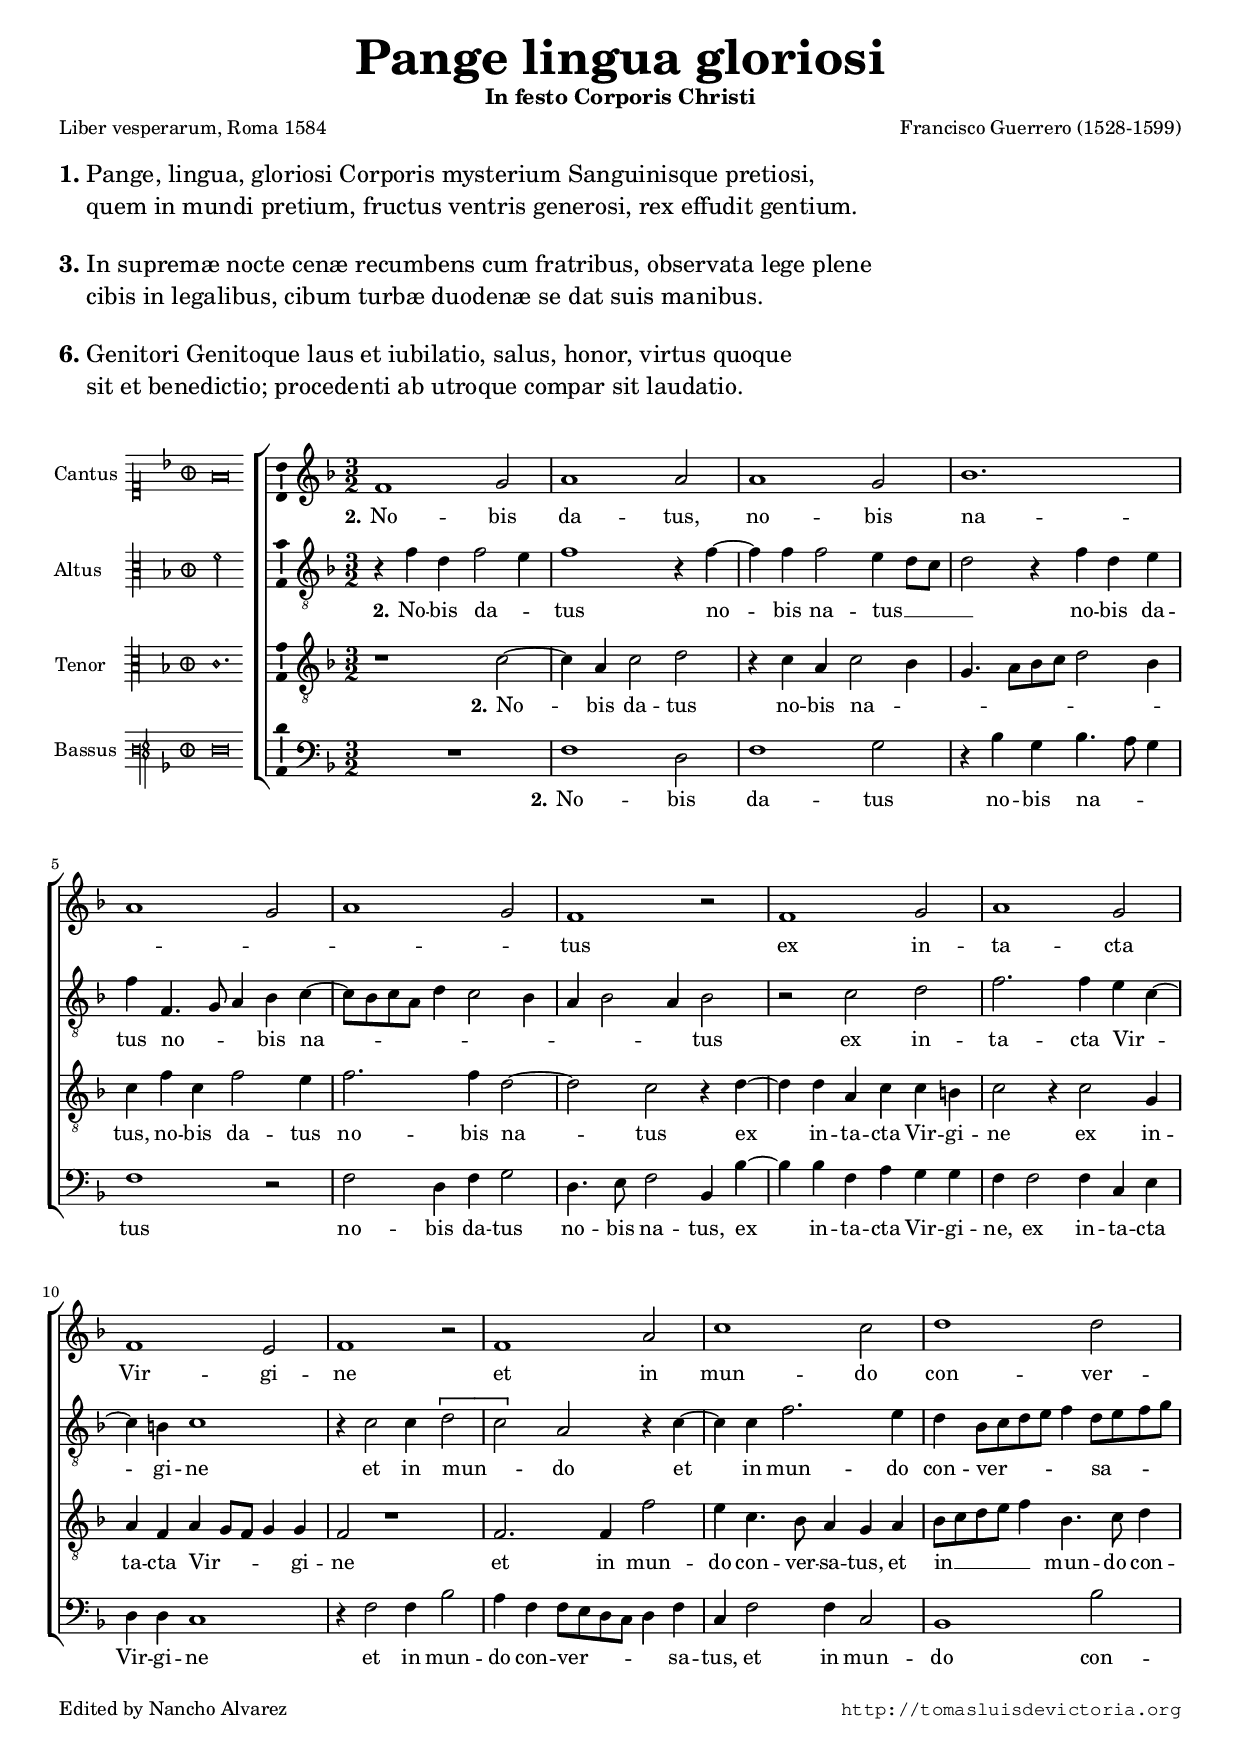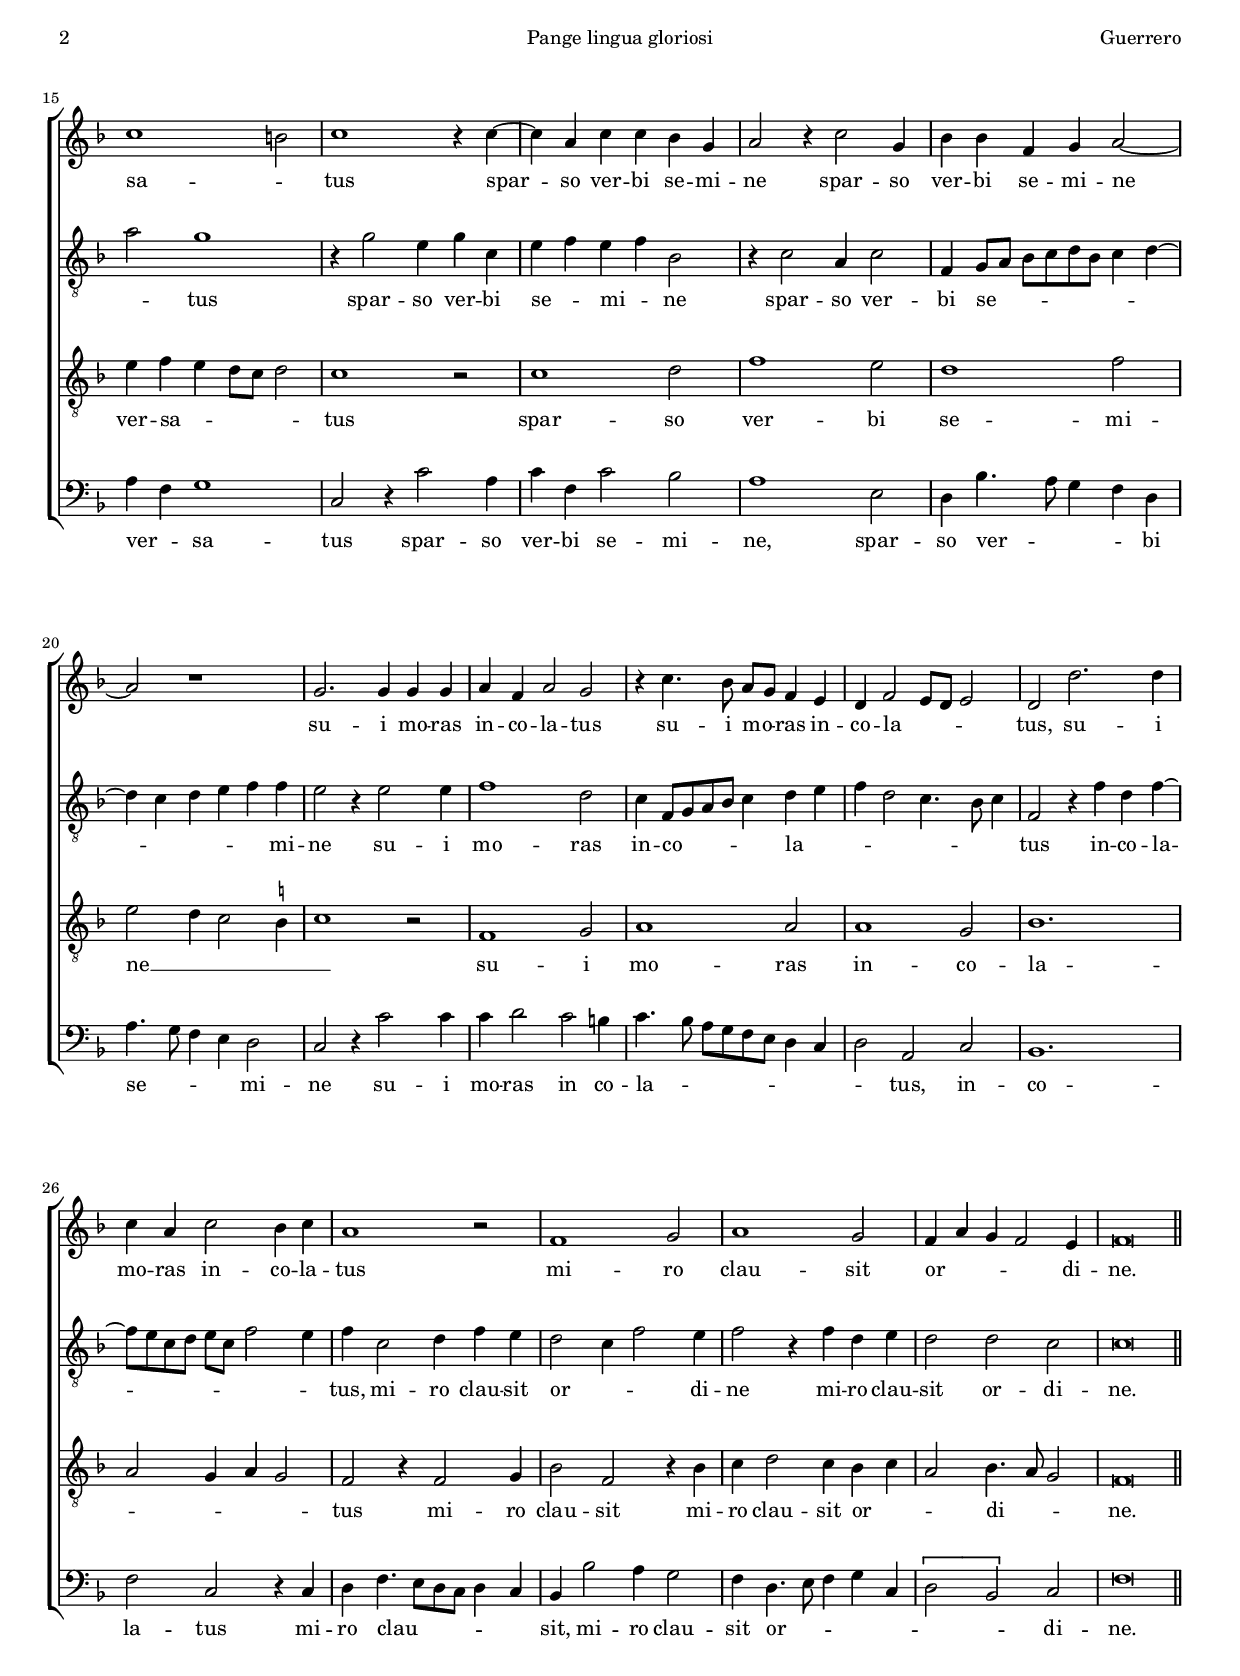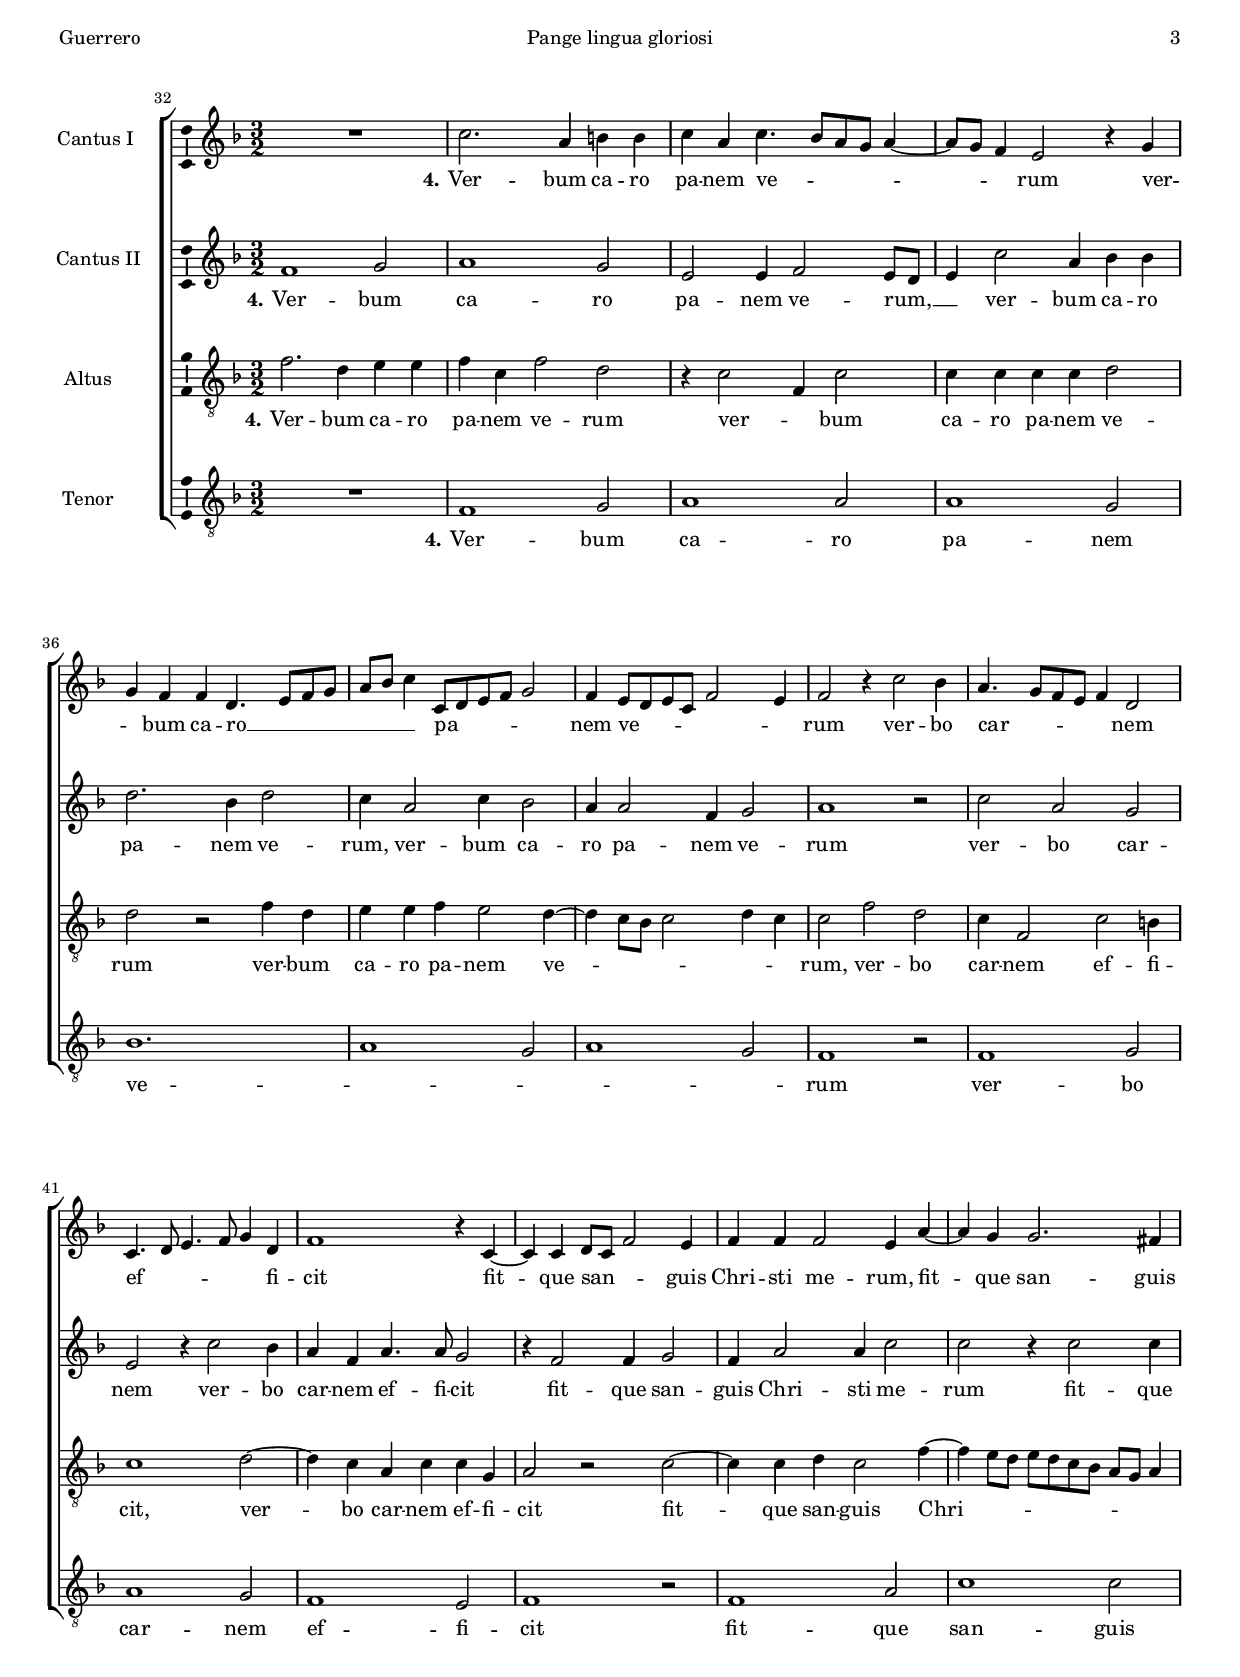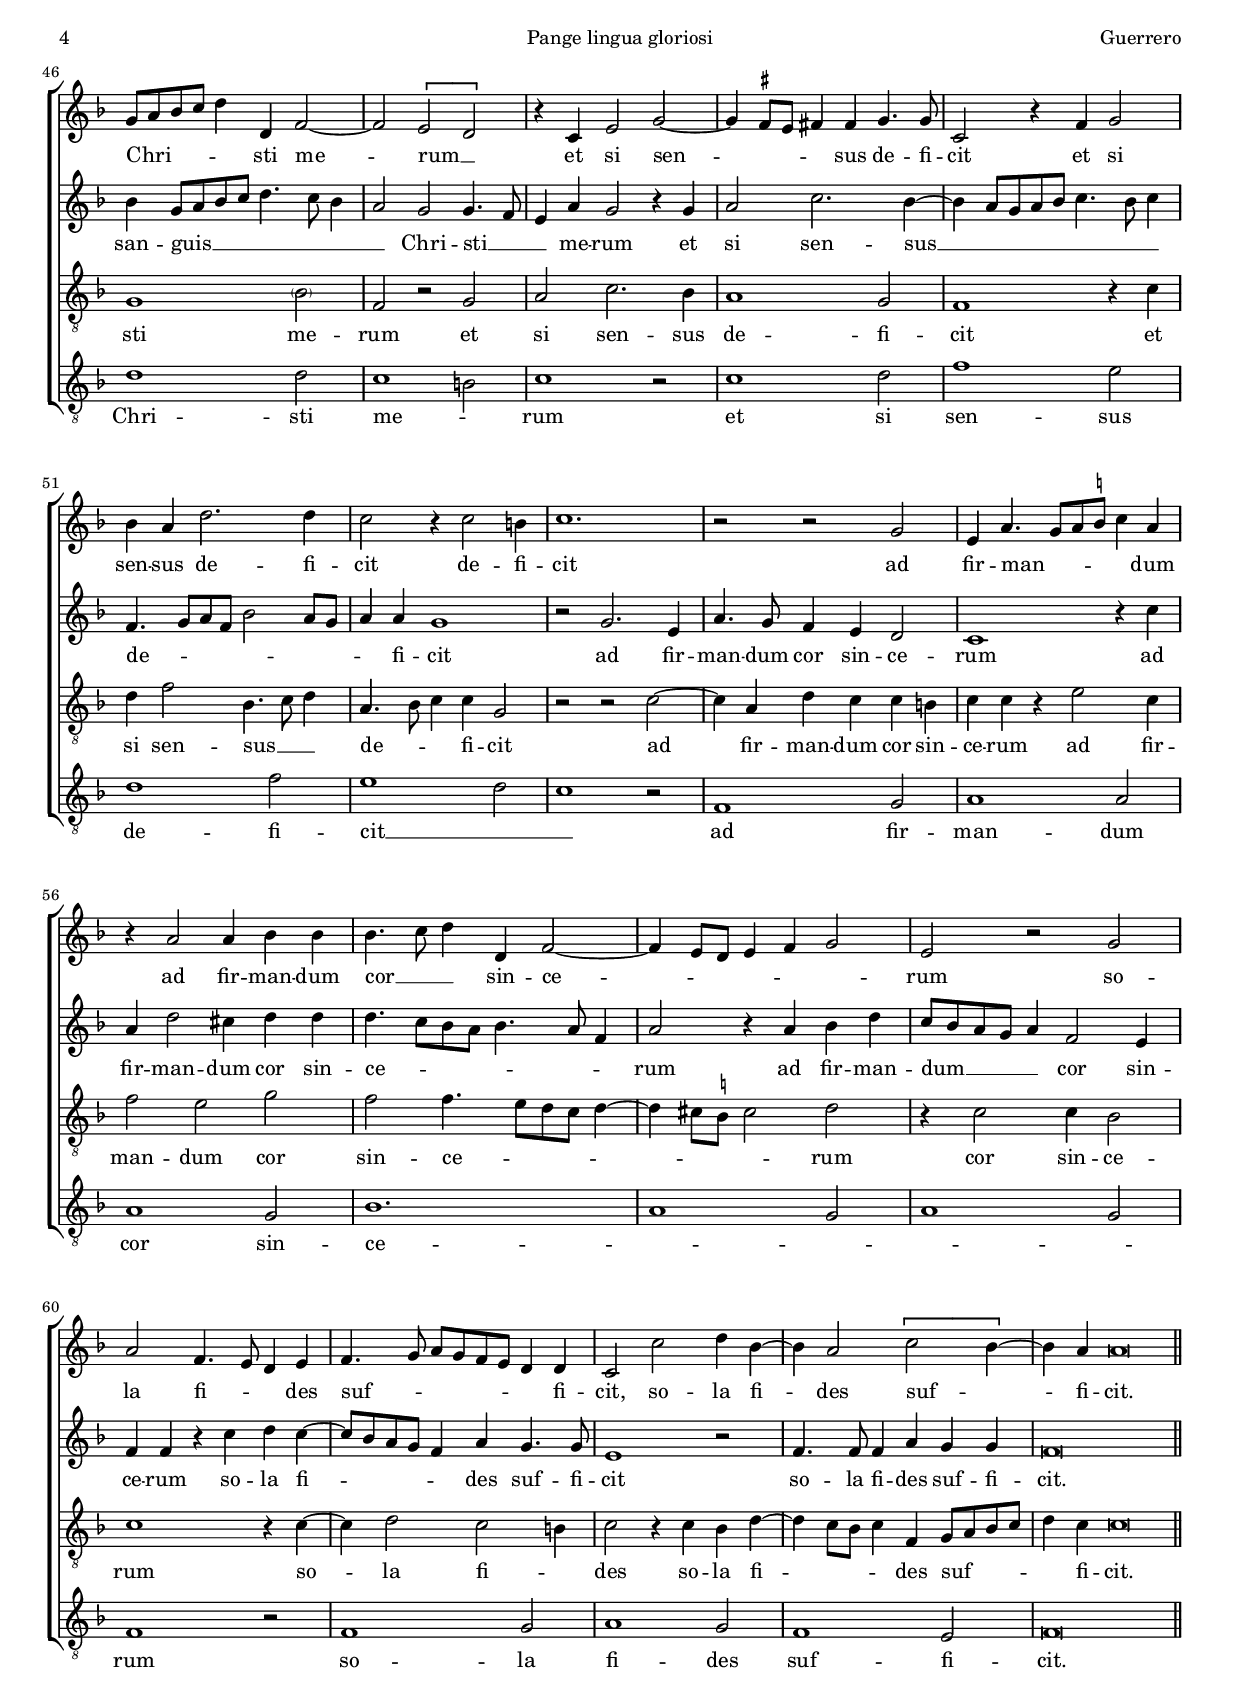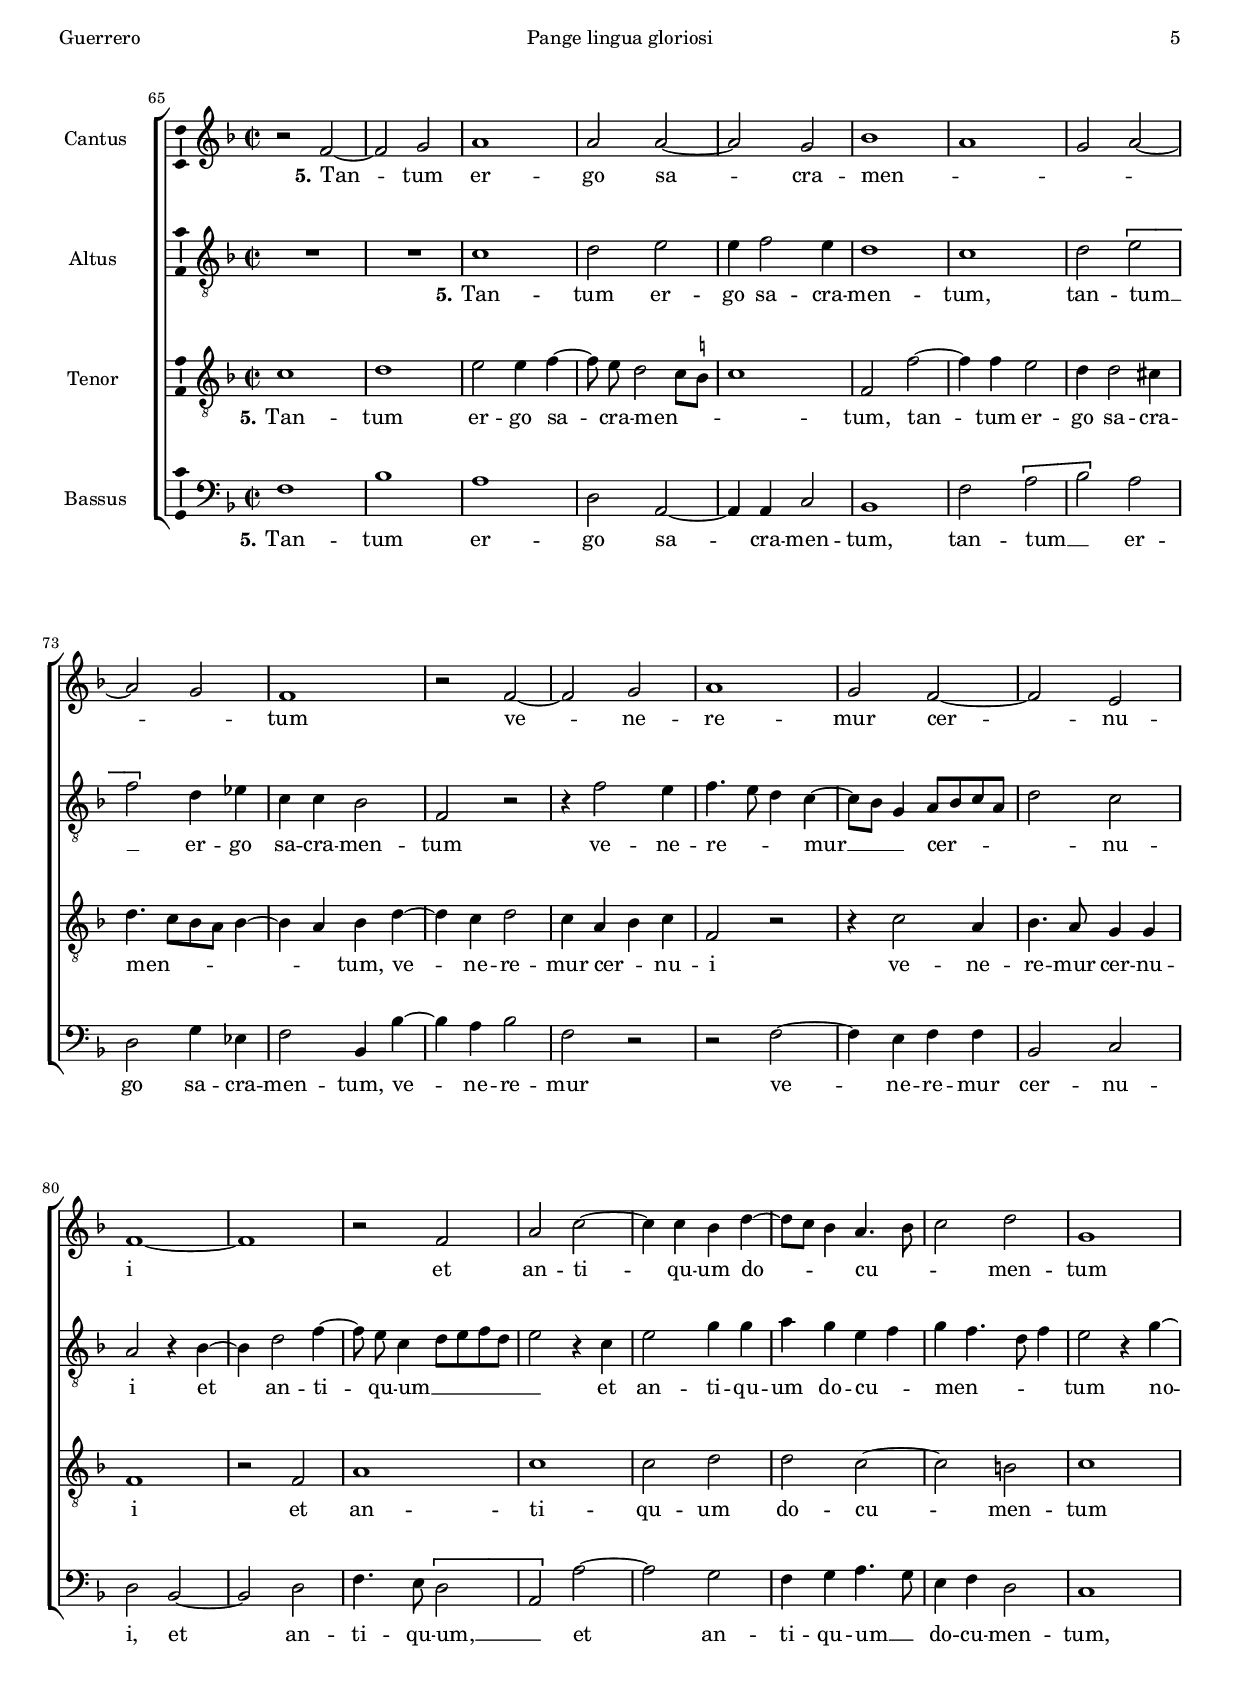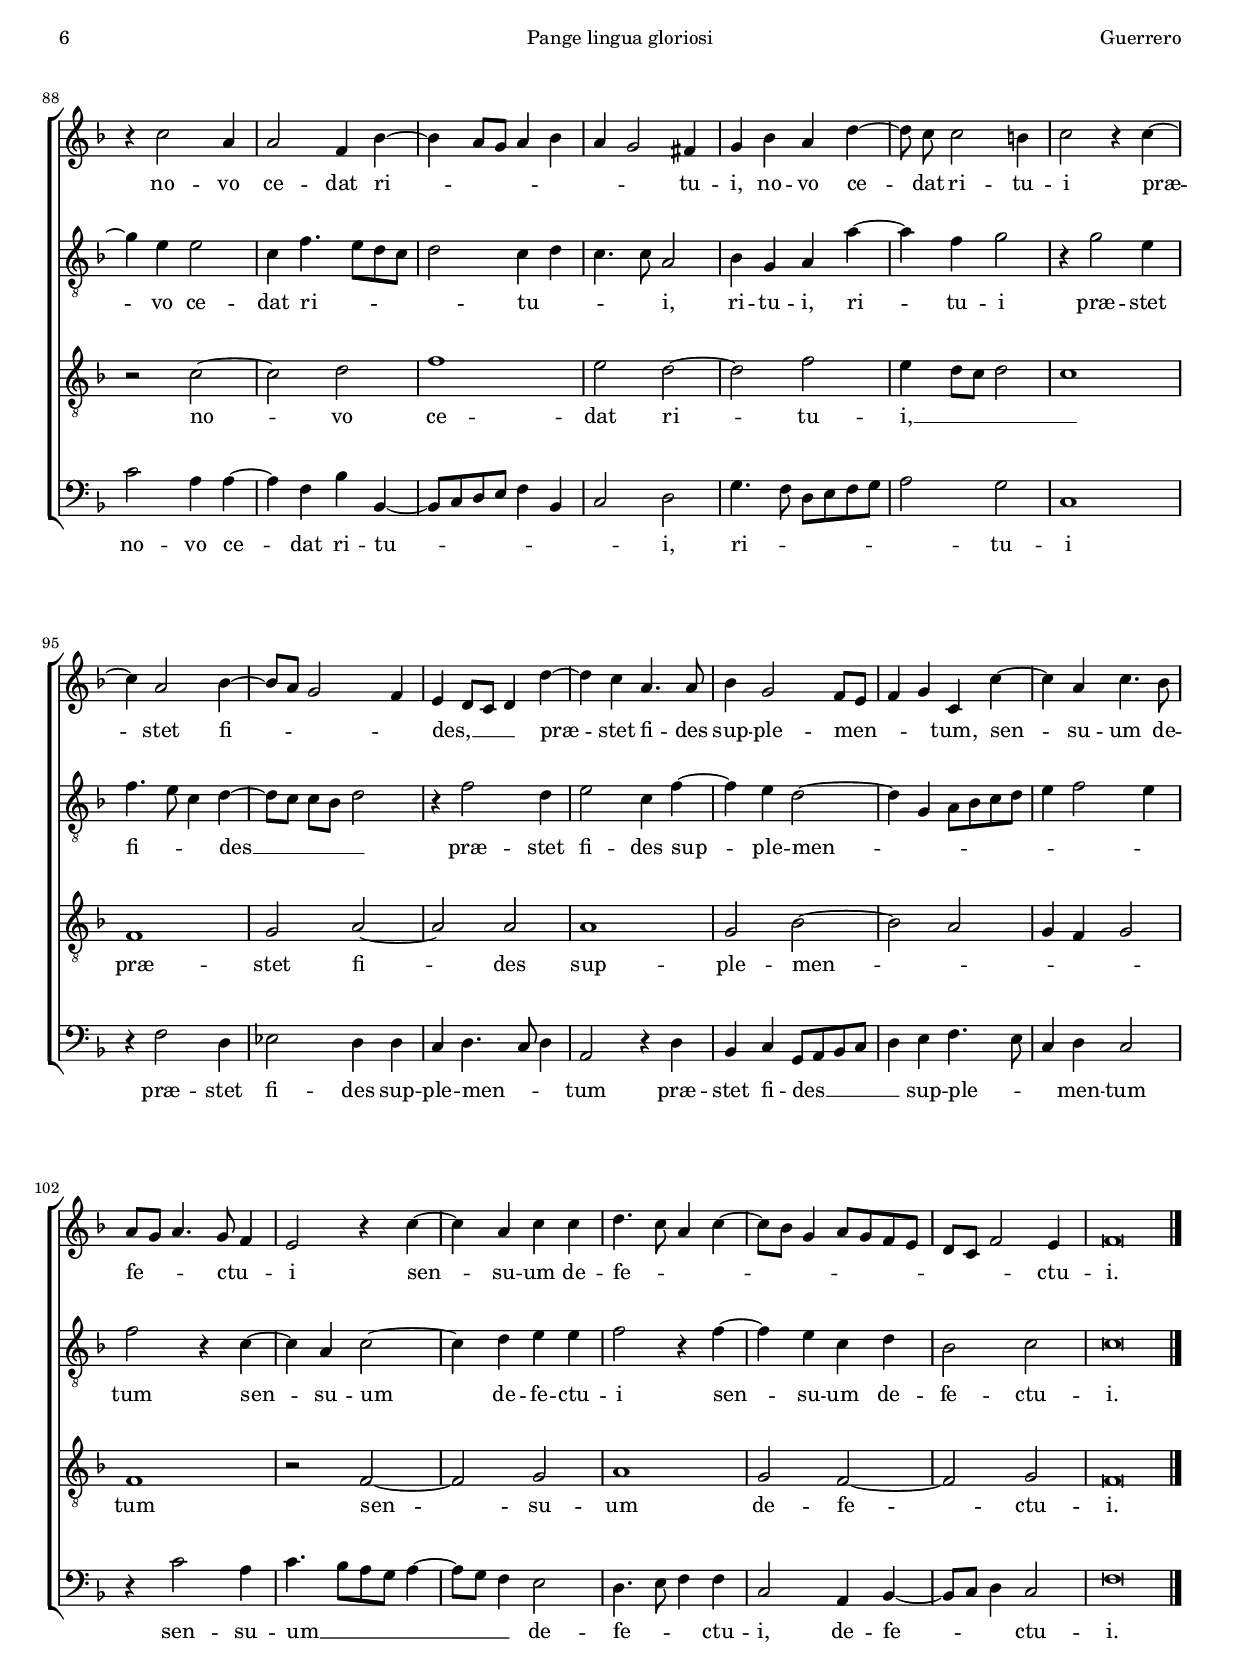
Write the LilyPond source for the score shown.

\version "2.22.0"

#(set-default-paper-size "a4")
#(set-global-staff-size 16.7)
#(ly:set-option 'point-and-click #f)
%mobile -s15.0 -i3.0

italicas=\override LyricText.font-shape = #'italic
rectas=\override LyricText.font-shape = #'upright
ss=\once \set suggestAccidentals = ##t
incipitwidth = 20
mt=#(define-music-function (offset) (number?) ; move lyric text
      #{ \once \override LyricText.X-offset = -$offset #})

htitle="Pange lingua gloriosi"
hcomposer="Guerrero"

\header {
	title=\markup{\fontsize #4 "Pange lingua gloriosi"}
	subtitle="In festo Corporis Christi"
	%subsubtitle=\markup{\null \vspace #1 }
	composer="Francisco Guerrero (1528-1599)"
        pdfauthor=\composer
	poet=\markup{"Liber vesperarum, Roma 1584"}
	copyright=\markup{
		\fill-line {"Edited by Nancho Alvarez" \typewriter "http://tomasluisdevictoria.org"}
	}
%	tagline=""
}
%tablet \markup{\null \vspace #5 }
\markup{"  "}
\markup{"  "}
\markup{"  "}
\markup{\larger \larger
\column{
\line{\bold "1." "Pange, lingua, gloriosi Corporis mysterium Sanguinisque pretiosi,"}
\line {"    quem in mundi pretium, fructus ventris generosi, rex effudit gentium."}
}} 
\markup{\null \vspace #1 }
\markup{\larger \larger
\column{
\line{\bold "3." "In supremæ nocte cenæ recumbens cum fratribus, observata lege plene"}
\line{"    cibis in legalibus, cibum turbæ duodenæ se dat suis manibus."}
}}
\markup{\null \vspace #1 }
\markup{\larger \larger
\column{
\line{\bold "6." "Genitori Genitoque laus et iubilatio, salus, honor, virtus quoque"}
\line{"    sit et benedictio; procedenti ab utroque compar sit laudatio."}
}}
\markup{\null \vspace #1 }

%tablet \pageBreak

global={\key f \major \time 3/2  \skip 1*3/2*31 \bar "||"
}

cantus={
	f'1 g'2 |
	a'1 a'2 |
	a'1 g'2 |
	bes'1. |
%5
	a'1 g'2 |
	a'1 g'2 |
	f'1 r2 |
	f'1 g'2 |
	a'1 g'2 |
%10
	f'1 e'2 |
	f'1 r2 |
	f'1 a'2 |
	c''1 c''2 |
	d''1 d''2 |
%15
	c''1 b'2 |
	c''1 r4 c'' ~ |
	c'' a' c'' c'' bes' g' |
	a'2 r4 c''2 g'4 |
	bes' bes' f' g' a'2 ~ |
%20
	a' r1 |
	g'2. g'4 g' g' |
	a' f' a'2 g' |
	r4 c''4. bes'8  a'[ g'] f'4 e' |
	d' f'2 e'8 d' e'2 |
%25
	d' d''2. d''4 |
	c'' a' c''2 bes'4 c'' |
	a'1 r2 |
	f'1 g'2 |
	a'1 g'2 |
%30
	f'4 a' g' f'2 e'4 |
	f'\breve*3/4 |
	
}

	

altus={
	r4 f' d' f'2 e'4 |
	f'1 r4 f' ~ |
	f' f' f'2 e'4 d'8 c' |
	d'2 r4 f' d' e' |
%5
	f' f4. g8 a4 bes c' ~ |
	c'8 bes c' a d'4 c'2 bes4 |
	a bes2 a4 bes2 |
	r c' d' |
	f'2. f'4 e' c' ~ |
%10
	c' b c'1 |
	r4 c'2 c'4 \[d'2 |
	c'\] a r4 c' ~ |
	c' c' f'2. e'4 |
	d'  bes8[ c' d' e'] f'4  d'8[ e' f' g'] |
%15
	a'2 g'1 |
	r4 g'2 e'4 g' c' |
	e' f' e' f' bes2 |
	r4 c'2 a4 c'2 |
	f4 g8 a bes c' d' bes c'4 d' ~ |
%20
	d' c' d' e' f' f' |
	e'2 r4 e'2 e'4 |
	f'1 d'2 |
	c'4  f8[ g a bes] c'4 d' e' |
	f' d'2 c'4. bes8 c'4 |
%25
	f2 r4 f' d' f' ~ |
	f'8 e' c' d' e' c' f'2 e'4 |
	f' c'2 d'4 f' e' |
	d'2 c'4 f'2 e'4 |
	f'2 r4 f' d' e' |
%30
	d'2 d' c' |
	c'\breve*3/4 |
	
}

tenor={
	r1 c'2 ~ |
	c'4 a c'2 d' |
	r4 c' a c'2 bes4 |
	g4.  a8[ bes c'] d'2 bes4 |
%5
	c' f' c' f'2 e'4 |
	f'2. f'4 d'2 ~ |
	d' c' r4 d' ~ |
	d' d' a c' c' b |
	c'2 r4 c'2 g4 |
%10
	a f a g8 f g4 g |
	f2 r1 |
	f2. f4 f'2 |
	e'4 c'4. bes8 a4 g a |
	bes8 c' d' e' f'4 bes4. c'8 d'4 |
%15
	e' f' e' d'8 c' d'2 |
	c'1 r2 |
	c'1 d'2 |
	f'1 e'2 |
	d'1 f'2 |
%20
	e' d'4 c'2 \ss b4 |
	c'1 r2 |
	f1 g2 |
	a1 a2 |
	a1 g2 |
%25
	bes1. |
	a2 g4 a g2 |
	f r4 f2 g4 |
	bes2 f r4 bes |
	c' d'2 c'4 bes c' |
%30
	a2 bes4. a8 g2 |
	f\breve*3/4 |
	
}

bassus={
	R1*3/2 |
	f1 d2 |
	f1 g2 |
	r4 bes g bes4. a8 g4 |
%5
	f1 r2 |
	f d4 f g2 |
	d4. e8 f2 bes,4 bes ~ |
	bes bes f a g g |
	f f2 f4 c e |
%10
	d d c1 |
	r4 f2 f4 bes2 |
	a4 f f8 e d c d4 f |
	c f2 f4 c2 |
	bes,1 bes2 |
%15
	a4 f g1 |
	c2 r4 c'2 a4 |
	c' f c'2 bes |
	a1 e2 |
	d4 bes4. a8 g4 f d |
%20
	a4. g8 f4 e d2 |
	c r4 c'2 c'4 |
	c' d'2 c' b4 |
	c'4. bes8 a g f e d4 c |
	d2 a, c |
%25
	bes,1. |
	f2 c r4 c |
	d f4. e8 d c d4 c |
	bes, bes2 a4 g2 |
	f4 d4. e8 f4 g c |
%30
	\[d2 bes,\] c |
	f\breve*3/4 |
}

textocantus=\lyricmode{
\set stanza = "2."
No -- bis da -- tus, no -- bis na -- _ _ _ _ tus
ex in -- ta -- cta Vir -- gi -- ne
et in mun -- do con -- ver -- sa -- _ tus
spar -- _ so ver -- bi se -- mi -- ne
spar -- so ver -- bi se -- mi -- ne _
su -- i mo -- ras in -- co -- la -- tus
su -- i mo -- _ ras in -- co -- la -- _ _ _ tus,
su -- i mo -- ras in -- co -- la -- tus
mi -- ro clau -- sit or -- _ _ _ di -- ne.
}

textoaltus=\lyricmode{
\set stanza = "2."
No -- bis da -- _ tus
no -- _ bis na -- tus __ _ _ _ 
no -- bis da -- tus no -- _ _ bis na -- _ _ _ _ _ _ _ _ _ _ tus
ex in -- ta -- cta Vir -- _ _ gi -- ne
et in mun -- _ do
et _ in mun -- do con -- ver -- _ _ _ _ sa -- _ _ _ _ tus
spar -- so ver -- bi se -- _ mi -- _ ne
spar -- so ver -- bi se -- _ _ _ _ _ _ _ _ _ _ _ _ mi -- ne
su -- i mo -- ras in -- co -- _ _ _ _ la -- _ _ _ _ _ _ tus
in -- co -- la -- _ _ _ _ _ _ _ _ tus,
mi -- ro clau -- sit or -- _ _ di -- ne
mi -- ro clau -- sit or -- di -- ne.
}

textotenor=\lyricmode{
\set stanza = "2."
No -- _ bis da -- tus
no -- bis na -- _ _ _ _ _ _ _ tus,
no -- bis da -- tus
no -- bis na -- _ tus
ex _ in -- ta -- cta Vir -- gi -- ne
ex in -- ta -- cta Vir -- _ _ _ gi -- ne
et in mun -- do con -- ver -- sa -- tus,
et in __ _ _ _ _ mun -- \mt #1 do
\mt #1 con -- ver -- sa -- _ _ _ _ tus
spar -- so ver -- bi se -- mi -- ne __ _ _ _ _ 
su -- i mo -- ras in -- co -- la -- _ _ _ _ tus
mi -- ro clau -- sit
mi -- ro clau -- sit or -- _ _ di -- _ _ ne.
}

textobassus=\lyricmode{
\set stanza = "2."
No -- bis da -- tus no -- bis na -- _ _ tus
no -- bis da -- tus
no -- bis na -- tus, 
ex _ in -- ta -- cta Vir -- gi -- ne,
ex in -- ta -- cta Vir -- gi -- ne
et in mun -- do con -- ver -- _ _ _ _ sa -- tus,
et in mun -- do con -- ver -- _ sa -- tus
spar -- so ver -- bi se -- mi -- ne,
spar -- so ver -- _ _ _ bi se -- _ _ _ mi -- ne
su -- i mo -- ras in co -- la -- _ _ _ _ _ _ _ _ tus,
in -- co -- la -- tus
mi -- ro clau -- _ _ _ _ _ sit,
mi -- ro clau -- sit or -- _ _ _ _ _ _ di -- ne.
}

incipitcantus=\markup{
	\score{
		{ 
		\set Staff.instrumentName="Cantus "
		\override NoteHead.style = #'neomensural
		\override Rest.style = #'neomensural
		\override Staff.TimeSignature.style = #'neomensural
		\cadenzaOn 
		\clef "petrucci-c1"
		\key f \major
		\time 3/4
		f'\breve
		} 
	\layout {
		\context {\Voice
			\remove Ligature_bracket_engraver
			\consists Mensural_ligature_engraver
		}
		line-width=\incipitwidth
		indent = 0
	}
	}
}

incipitaltus=\markup{
	\score{
		{ 
		\set Staff.instrumentName="Altus    "
		\override NoteHead.style = #'neomensural
		\override Rest.style = #'neomensural
		\override Staff.TimeSignature.style = #'neomensural
		\cadenzaOn 
		\clef "petrucci-c3"
		\key f \major
		\time 3/4
		f'2
		} 
	\layout {
		\context {\Voice
			\remove Ligature_bracket_engraver
			\consists Mensural_ligature_engraver
		}
		line-width=\incipitwidth
		indent = 0
	}
	}
}

incipittenor=\markup{
	\score{
		{ 
		\set Staff.instrumentName="Tenor   "
		\override NoteHead.style = #'neomensural 
		\override Rest.style = #'neomensural
		\override Staff.TimeSignature.style = #'neomensural
		\cadenzaOn 
		\clef "petrucci-c3" 
		\key f \major
		\time 3/4
		c'1.
		} 
	\layout {
		\context {\Voice
			\remove Ligature_bracket_engraver
			\consists Mensural_ligature_engraver
		}
		line-width=\incipitwidth
		indent=0
	}
	}
}

incipitbassus=\markup{
	\score{
		{ 
		\set Staff.instrumentName="Bassus "
		\override NoteHead.style = #'neomensural 
		\override Rest.style = #'neomensural
		\override Staff.TimeSignature.style = #'neomensural
		\cadenzaOn 
		\clef "petrucci-f3"
		\key f \major
		\time 3/4
		f\breve
		} 
	\layout {
		\context {\Voice
			\remove Ligature_bracket_engraver
			\consists Mensural_ligature_engraver
		}
		line-width=\incipitwidth
		indent=0
	}
	}
}



\score {\transpose c' c'{
\new ChoirStaff<<

	\new Staff <<\global
	\new Voice="v1" {
		\set Staff.instrumentName=\incipitcantus
		\clef "treble"
		\cantus }
	\new Lyrics \lyricsto "v1" {\textocantus }
	>>

	\new Staff <<\global
	\new Voice="v2" {
		\set Staff.instrumentName=\incipitaltus
		\clef "G_8"
		\altus }
	\new Lyrics \lyricsto "v2" {\textoaltus }
	>>
	
	\new Staff <<\global
	\new Voice="v3" {
		\set Staff.instrumentName=\incipittenor
		\clef "G_8"
		\tenor }
	\new Lyrics \lyricsto "v3" {\textotenor }
	>>

	\new Staff <<\global
	\new Voice="v4" {
		\set Staff.instrumentName=\incipitbassus
		\clef "bass"
		\bassus }
	\new Lyrics \lyricsto "v4" {\textobassus }
	>>
	
>>

	}%transpose

\layout{ 
	\context {\Lyrics 
		\override VerticalAxisGroup.staff-staff-spacing =
			#'((basic-distance . 11) (minimum-distance . 0) (padding . 1))
		%\override LyricText.font-size = #1.2
		\override LyricHyphen.minimum-distance = #0.33
	}
	\context {\Score 
		\override BarNumber.padding = #2 
	}
	\context {\Voice 
		melismaBusyProperties = #'() 
	}
	%\context { \Staff \RemoveEmptyStaves }
	\context {\Staff 
		\override VerticalAxisGroup.staff-staff-spacing =
			#'((basic-distance . 11) (minimum-distance . 0) (padding . 1))
		\consists Ambitus_engraver 
		\override LigatureBracket.padding = #1
	}
}

%\midi {}

}

\pageBreak

%%%%%%%%%%%%%%%%%%%%%%%%%%%%%%%%%%%%%%%%%%%%%%%%%%%%%%%%%%%%%%%%%%%%%%%
global={\key f \major \time 3/2 \skip 1*3/2*33 \bar "||"
}


cantus={
	\set Score.currentBarNumber = #32 \bar ""
	R1*3/2
	c''2. a'4 b' b' |
	c'' a' c''4.  bes'8[ a' g'] a'4 ~ |
%35
	a'8 g' f'4 e'2 r4 g' |
	g' f' f' d'4. e'8 f' g' |
	a' bes' c''4 c'8 d' e' f' g'2 |
	f'4  e'8[ d' e' c'] f'2 e'4 |
	f'2 r4 c''2 bes'4 |
%40
	a'4.  g'8[ f' e'] f'4 d'2 |
	c'4. d'8 e'4. f'8 g'4 d' |
	f'1 r4 c' ~ |
	c' c' d'8 c' f'2 e'4 |
	f' f' f'2 e'4 a' ~ |
%45
	a' g' g'2. fis'4 |
	g'8 a' bes' c'' d''4 d' f'2 ~ |
	f' \[e' d'\] |
	r4 c' e'2 g' ~ |
	g'4 \ss fis'8 e' fis'!4 fis' g'4. g'8 |
%50
	c'2 r4 f' g'2 |
	bes'4 a' d''2. d''4 |
	c''2 r4 c''2 b'4 |
	c''1. |
	r2 r g' |
%55
	e'4 a'4.  g'8[ a' \ss b'] c''4 a' |
	r a'2 a'4 bes' bes' |
	bes'4. c''8 d''4 d' f'2 ~ |
	f'4 e'8 d' e'4 f' g'2 |
	e' r g' |
%60
	a' f'4. e'8 d'4 e' |
	f'4. g'8 a' g' f' e' d'4 d' |
	c'2 c'' d''4 bes' ~ |
	bes' a'2 \[c'' bes'4 ~ \] |
	bes' a' a'\breve*1/2 |
}

cantusdos={
	f'1 g'2 |
	a'1 g'2 |
	e' e'4 f'2 e'8 d' |
%35
	e'4 c''2 a'4 bes' bes' |
	d''2. bes'4 d''2 |
	c''4 a'2 c''4 bes'2 |
	a'4 a'2 f'4 g'2 |
	a'1 r2 |
%40
	c'' a' g' |
	e' r4 c''2 bes'4 |
	a' f' a'4. a'8 g'2 |
	r4 f'2 f'4 g'2 |
	f'4 a'2 a'4 c''2 |
%45
	c'' r4 c''2 c''4 |
	bes'  g'8[ a' bes' c''] d''4. c''8 bes'4 |
	a'2 g' g'4. f'8 |
	e'4 a' g'2 r4 g' |
	a'2 c''2. bes'4 ~ |
%50
	bes'  a'8[ g' a' bes'] c''4. bes'8 c''4 |
	f'4.  g'8[ a' f'] bes'2 a'8 g' |
	a'4 a' g'1 |
	r2 g'2. e'4 |
	a'4. g'8 f'4 e' d'2 |
%55
	c'1 r4 c'' |
	a' d''2 cis''4 d'' d'' |
	d''4.  c''8[ bes' a'] bes'4. a'8 f'4 |
	a'2 r4 a' bes' d'' |
	c''8 bes' a' g' a'4 f'2 e'4 |
%60
	f' f' r c'' d'' c'' ~ |
	c''8 bes' a' g' f'4 a' g'4. g'8 |
	e'1 r2 |
	f'4. f'8 f'4 a' g' g' |
	f'\breve*3/4 |
}

altus={
	f'2. d'4 e' e' |
	f' c' f'2 d' |
	r4 c'2 f4 c'2 |
%35
	c'4 c' c' c' d'2 |
	d' r f'4 d' |
	e' e' f' e'2 d'4 ~ |
	d' c'8 bes c'2 d'4 c' |
	c'2 f' d' |
%40
	c'4 f2 c' b4 |
	c'1 d'2 ~ |
	d'4 c' a c' c' g |
	a2 r c' ~ |
	c'4 c' d' c'2 f'4 ~ |
%45
	f' e'8 d' e' d' c' bes a g a4 |
	g1 \parenthesize bes2 | %! en el volumen XII aparece g2. bes2.
	f r g |
	a c'2. bes4 |
	a1 g2 |
%50
	f1 r4 c' |
	d' f'2 bes4. c'8 d'4 |
	a4. bes8 c'4 c' g2 |
	r r c' ~ |
	c'4 a d' c' c' b |
%55
	c' c' r e'2 c'4 |
	f'2 e' g' |
	f' f'4.  e'8[ d' c'] d'4 ~ |
	d' cis'8 \ss b cis'2 d' |
	r4 c'2 c'4 bes2 |
%60
	c'1 r4 c' ~ |
	c' d'2 c' b4 |
	c'2 r4 c' bes d' ~ |
	d' c'8 bes c'4 f g8 a bes c' |
	d'4 c' c'\breve*1/2 |
}

tenor={
	R1*3/2 |
	f1 g2 |
	a1 a2 |
%35
	a1 g2 |
	bes1. |
	a1 g2 |
	a1 g2 |
	f1 r2 |
%40
	f1 g2 |
	a1 g2 |
	f1 e2 |
	f1 r2 |
	f1 a2 |
%45
	c'1 c'2 |
	d'1 d'2 |
	c'1 b2 |
	c'1 r2 |
	c'1 d'2 |
%50
	f'1 e'2 |
	d'1 f'2 |
	e'1 d'2 |
	c'1 r2 |
	f1 g2 |
%55
	a1 a2 |
	a1 g2 |
	bes1. |
	a1 g2 |
	a1 g2 |
%60
	f1 r2 |
	f1 g2 |
	a1 g2 |
	f1 e2 |
	f\breve*3/4 |
}

textocantus=\lyricmode{
\set stanza = "4."
Ver -- bum ca -- ro pa -- nem ve -- _ _ _ _ _ _ _ rum
ver -- _ bum ca -- ro __ _ _ _ _ _ _ pa -- _ _ _ _ nem ve -- _ _ _ _ _ rum
ver -- bo car -- _ _ _ _ nem ef -- _ _ _ _ fi -- cit
fit -- _ que san -- _ _ guis Chri -- sti me -- rum,
fit -- _ que san -- guis Chri -- _ _ _ _ sti me -- _ rum __ _
et si sen -- _ _ _ _ sus de -- fi -- cit
et si sen -- sus de -- fi -- cit
de -- fi -- cit
ad fir -- man -- _ _ _ _ dum
ad fir -- man -- dum cor __ _ _ sin -- ce -- _ _ _ _ _ _ rum
so -- la fi -- _ _ des suf -- _ _ _ _ _ _ fi -- cit,
so -- la fi -- _ des suf -- _ _ fi -- cit.
}

textocantusdos=\lyricmode{
\set stanza = "4."
Ver -- bum ca -- ro pa -- nem ve -- rum, __ _ _ 
ver -- bum ca -- ro pa -- nem ve -- rum, 
ver -- bum ca -- ro pa -- nem ve -- rum
ver -- bo car -- nem ver -- bo car -- nem ef -- fi -- cit
fit -- que san -- guis Chri -- sti me -- rum
fit -- que san -- guis __ _ _ _ _ _ _ _ Chri -- sti __ _ _ me -- rum
et si sen -- sus __ _ _ _ _ _ _ _ _ de -- _ _ _ _ _ _ _ fi -- cit
ad fir -- man -- dum cor sin -- ce -- rum
ad fir -- man -- dum cor sin -- ce -- _ _ _ _ _ _ rum
ad fir -- man -- dum __ _ _ _ _ cor sin -- ce -- rum
so -- la fi -- _ _ _ _ _ des suf -- fi -- cit
so -- la fi -- des suf -- fi -- cit.
}

textoaltus=\lyricmode{
\set stanza = "4."
Ver -- bum ca -- ro pa -- nem ve -- rum
ver -- _ bum ca -- ro pa -- nem ve -- rum
ver -- bum ca -- ro pa -- nem ve -- _ _ _ _ _ _ rum,
ver -- bo car -- nem ef -- fi -- cit,
ver -- _ bo car -- nem ef -- fi -- cit
fit -- _ que san -- guis Chri -- _ _ _ _ _ _ _ _ _ _ sti
me -- rum
et si sen -- sus de -- fi -- cit
et si sen -- sus __ _ _ de -- _ _ fi -- cit
ad _ fir -- man -- dum cor sin -- ce -- rum
ad fir -- man -- dum cor sin -- ce -- _ _ _ _ _ _ _ _ rum
cor sin -- ce -- rum
so -- _ la fi -- _ des
so -- la fi -- _ _ _ _ des suf -- _ _ _ _ fi -- cit.
}

textotenor=\lyricmode{
\set stanza = "4."
Ver -- bum ca -- ro pa -- nem ve -- _ _ _ _ rum
ver -- bo car -- nem ef -- fi -- cit
fit -- que san -- guis Chri -- sti me -- _ rum
et si sen -- sus de -- fi -- cit __ _ _ 
ad fir -- man -- dum
cor sin -- ce -- _ _ _ _ rum
so -- la fi -- des suf -- fi -- cit.
}


\score {\transpose c' c'{
\new ChoirStaff<<

	\new Staff <<\global
	\new Voice="v1" {
		\set Staff.instrumentName="Cantus I  "
		\clef "treble"
		\cantus }
	\new Lyrics \lyricsto "v1" {\textocantus }
	>>

	\new Staff <<\global
	\new Voice="v5" {
		\set Staff.instrumentName="Cantus II "
		\clef "treble"
		\cantusdos }
	\new Lyrics \lyricsto "v5" {\textocantusdos }
	>>
	
	\new Staff <<\global
	\new Voice="v2" {
		\set Staff.instrumentName="Altus     "
		\clef "G_8"
		\altus }
	\new Lyrics \lyricsto "v2" {\textoaltus }
	>>
	
	\new Staff <<\global
	\new Voice="v3" {
		\set Staff.instrumentName="Tenor     "
		\clef "G_8"
		\tenor }
	\new Lyrics \lyricsto "v3" {\textotenor }
	>>
>>

	}%transpose

\layout{ 
	indent = 1.9\cm
	\context {\Lyrics 
		\override VerticalAxisGroup.minimum-Y-extent = #'(-0.0 . 0.0) 
		%\override LyricText.font-size = #1.2
		\override LyricHyphen.minimum-distance = #0.33
	}
	\context {\Score 
		\override BarNumber.padding = #2 
	}
	\context {\Voice 
		melismaBusyProperties = #'() 
	}
	%\context { \Staff \RemoveEmptyStaves }
	\context {\Staff 
		\override VerticalAxisGroup.staff-staff-spacing =
			#'((basic-distance . 11) (minimum-distance . 0) (padding . 1))
		\consists Ambitus_engraver 
		\override LigatureBracket.padding = #1
	}
}

%\midi {}

}

\pageBreak

%%%%%%%%%%%%%%%%%%%%%%%%%%%%%%%%%%%%%%%%%%%%%%%%%%%%%%%%%%%%%%%%%%%%%%%
global={\key f \major  \time 2/2 \skip 1*44 \bar "|." }


cantus={
	\set Score.currentBarNumber = #65 \bar ""
%65
	r2 f' ~ |
	f' g' |
	a'1 |
	a'2 a' ~ |
	a' g' |
%70
	bes'1 |
	a' |
	g'2 a' ~ |
	a' g' |
	f'1 |
%75
	r2 f' ~ |
	f' g' |
	a'1 |
	g'2 f' ~ |
	f' e' |
%80
	f'1 ~ |
	f' |
	r2 f' |
	a' c'' ~ |
	c''4 c'' bes' d'' ~ |
%85
	d''8 c'' bes'4 a'4. bes'8 |
	c''2 d'' |
	g'1 |
	r4 c''2 a'4 |
	a'2 f'4 bes' ~ |
%90
	bes' a'8 g' a'4 bes' |
	a' g'2 fis'4 |
	g' bes' a' d'' ~ |
	\set Staff.autoBeaming = ##f
	d''8 c'' c''2 b'4 |
	\set Staff.autoBeaming = ##t
	c''2 r4 c'' ~ |
%95
	c'' a'2 bes'4 ~ |
	bes'8 a' g'2 f'4 |
	e' d'8 c' d'4 d'' ~ |
	d'' c'' a'4. a'8 |
	bes'4 g'2 f'8 e' |
%100
	f'4 g' c' c'' ~ |
	c'' a' c''4. bes'8 |
	a' g' a'4. g'8 f'4 |
	e'2 r4 c'' ~ |
	c'' a' c'' c'' |
%105
	d''4. c''8 a'4 c'' ~ |
	c''8 bes' g'4 a'8 g' f' e' |
	d' c' f'2 e'4 |
	f'\breve*1/2
}

altus={
%65
	R1*4/4 |
	R1*4/4 |
	c'1 |
	d'2 e' |
	e'4 f'2 e'4 |
%70
	d'1 |
	c' |
	d'2 \[e' |
	f'\] d'4 ees' |
	c' c' bes2 |
%75
	f r |
	r4 f'2 e'4 |
	f'4. e'8 d'4 c' ~ |
	c'8 bes g4 a8 bes c' a |
	d'2 c' |
%80
	a r4 bes ~ |
	bes d'2 f'4 ~ |
	\set Staff.autoBeaming = ##f
	f'8 e' c'4  d'8[ e' f' d'] |
	\set Staff.autoBeaming = ##t
	e'2 r4 c' |
	e'2 g'4 g' |
%85
	a' g' e' f' |
	g' f'4. d'8 f'4 |
	e'2 r4 g' ~ |
	g' e' e'2 |
	c'4 f'4. e'8 d' c' |
%90
	d'2 c'4 d' |
	c'4. c'8 a2 |
	bes4 g a a' ~ |
	a' f' g'2 |
	r4 g'2 e'4 |
%95
	f'4. e'8 c'4 d' ~ |
	 d'8[ c']  c'[ bes] d'2 |
	r4 f'2 d'4 |
	e'2 c'4 f' ~ |
	f' e' d'2 ~ |
%100
	d'4 g a8 bes c' d' |
	e'4 f'2 e'4 |
	f'2 r4 c' ~ |
	c' a c'2 ~ |
	c'4 d' e' e' |
%105
	f'2 r4 f' ~ |
	f' e' c' d' |
	bes2 c' |
	c'\breve*1/2
}

tenor={
%65
	c'1 |
	d' |
	e'2 e'4 f' ~ |
	\set Staff.autoBeaming = ##f
	f'8 e' d'2  c'8[ \ss b] |
	\set Staff.autoBeaming = ##t
	c'1 |
%70
	f2 f' ~ |
	f'4 f' e'2 |
	d'4 d'2 cis'4 |
	d'4.  c'8[ bes a] bes4 ~ |
	bes a bes d' ~ |
%75
	d' c' d'2 |
	c'4 a bes c' |
	f2 r |
	r4 c'2 a4 |
	bes4. a8 g4 g |
%80
	f1 |
	r2 f |
	a1 |
	c' |
	c'2 d' |
%85
	d' c' ~ |
	c' b |
	c'1 |
	r2 c' ~ |
	c' d' |
%90
	f'1 |
	e'2 d' ~ |
	d' f' |
	e'4 d'8 c' d'2 |
	c'1 |
%95
	f |
	g2 a ~ |
	a a |
	a1 |
	g2 bes ~ |
%100
	bes a |
	g4 f g2 |
	f1 |
	r2 f ~ |
	f g |
%105
	a1 |
	g2 f ~ |
	f g |
	f\breve*1/2
}

bassus={
%65
	f1 |
	bes |
	a |
	d2 a, ~ |
	a,4 a, c2 |
%70
	bes,1 |
	f2 \[a |
	bes\] a |
	d g4 ees |
	f2 bes,4 bes ~ |
%75
	bes a bes2 |
	f r |
	r f ~ |
	f4 e f f |
	bes,2 c |
%80
	d bes, ~ |
	bes, d |
	f4. e8 \[d2 |
	a,\] a ~ |
	a g |
%85
	f4 g a4. g8 |
	e4 f d2 |
	c1 |
	c'2 a4 a ~ |
	a f bes bes, ~ |
%90
	bes,8 c d e f4 bes, |
	c2 d |
	g4. f8 d e f g |
	a2 g |
	c1 |
%95
	r4 f2 d4 |
	ees2 d4 d |
	c d4. c8 d4 |
	a,2 r4 d |
	bes, c g,8 a, bes, c |
%100
	d4 e f4. e8 |
	c4 d c2 |
	r4 c'2 a4 |
	c'4.  bes8[ a g] a4 ~ |
	a8 g f4 e2 |
%105
	d4. e8 f4 f |
	c2 a,4 bes, ~ |
	bes,8 c d4 c2 |
	f\breve*1/2
}

textocantus=\lyricmode{
\set stanza = "5."
Tan -- _ tum er -- go sa -- _ cra -- men -- _ _ _ _ _ tum
ve -- _ ne -- re -- mur cer -- _ nu -- i _
et an -- ti -- _ qu -- um do -- _ _ _ cu -- _ _ men -- tum
no -- vo ce -- dat ri -- _ _ _ _ _ _ _ tu -- i,
no -- vo ce -- _ dat ri -- tu -- i
præ -- _ stet fi -- _ _ _ _ des, __ _ _ _ 
præ -- _ stet fi -- des sup -- ple -- men -- _ _ _ tum,
sen -- _ su -- um de -- fe -- _ _ ctu -- _ i
sen -- _ su -- um de -- fe -- _ _ _ _ _ _ _ _ _ _ _ _ _ ctu -- i.
}

textoaltus=\lyricmode{
\set stanza = "5."
Tan -- tum er -- go sa -- cra -- men -- tum,
tan -- tum __ _ er -- go sa -- cra -- men -- tum
ve -- ne -- re -- _ _ mur __ _ _ _ cer -- _ _ _ _ nu -- i
et _ an -- ti -- _ qu -- um __ _ _ _ _ _ 
et an -- ti -- qu -- um do -- cu -- _ men -- _ _ _ tum
no -- _ vo ce -- dat ri -- _ _ _ _ tu -- _ _ _ i,
ri -- tu -- i,
ri -- _ tu -- i
præ -- stet fi -- _ _ des __ _ _ _ _ _ 
præ -- stet fi -- des sup -- _ ple -- men -- _ _ _ _ _ _ _ _ _ tum
sen -- _ su -- um _ de -- fe -- ctu -- i
sen -- _ su -- um de -- fe -- ctu -- i.
}

textotenor=\lyricmode{
\set stanza = "5."
Tan -- tum er -- go sa -- _ cra -- men -- _ _ _ tum,
tan -- _ tum er -- go sa -- cra -- men -- _ _ _ _ _ _ tum,
ve -- _ ne -- re -- mur cer -- _ nu -- i
ve -- ne -- re -- mur cer -- nu -- i
et an -- ti -- qu -- um
do -- cu -- _ men -- tum
no -- _ vo ce -- dat ri -- _ tu -- i, __ _ _ _ _ 
præ -- stet fi -- _ des sup -- ple -- men -- _ _ _ _ _ tum
sen -- _ su -- um de -- fe -- _ ctu -- i.
}

textobassus=\lyricmode{
\set stanza = "5."
Tan -- tum er -- go sa -- _ cra -- men -- tum,
tan -- tum __ _ er -- go sa -- cra -- men -- tum,
ve -- _ ne -- re -- mur
ve -- _ ne -- re -- mur cer -- nu -- i,
et _ an -- ti -- qu -- um, __ _
et _ an -- ti -- qu -- um __ _ do -- cu -- men -- tum,
no -- vo ce -- _ dat ri -- tu -- _ _ _ _ _ _ _ i,
ri -- _ _ _ _ _ _ tu -- i
præ -- stet fi -- des sup -- ple -- men -- _ _ tum
præ -- stet fi -- des __ _ _ _ _ sup -- ple -- _ _ men -- tum
sen -- su -- um __ _ _ _ _ _ _ _ de -- fe -- _ _ ctu -- i,
de -- fe -- _ _ _ ctu -- i.
}


\score {\transpose c' c'{
\new ChoirStaff<<

	\new Staff <<\global
	\new Voice="v1" {
		\set Staff.instrumentName="Cantus "
		\clef "treble"
		\cantus }
	\new Lyrics \lyricsto "v1" {\textocantus }
	>>

	\new Staff <<\global
	\new Voice="v2" {
		\set Staff.instrumentName="Altus  "
		\clef "G_8"
		\altus }
	\new Lyrics \lyricsto "v2" {\textoaltus }
	>>
	
	\new Staff <<\global
	\new Voice="v3" {
		\set Staff.instrumentName="Tenor  "
		\clef "G_8"
		\tenor }
	\new Lyrics \lyricsto "v3" {\textotenor }
	>>

	\new Staff <<\global
	\new Voice="v4" {
		\set Staff.instrumentName="Bassus "
		\clef "bass"
		\bassus }
	\new Lyrics \lyricsto "v4" {\textobassus }
	>>
	
>>

	}%transpose

\layout{ 
        indent = 1.8\cm
	\context {\Lyrics 
		\override VerticalAxisGroup.staff-affinity = #UP
		\override VerticalAxisGroup.nonstaff-relatedstaff-spacing =
			#'((basic-distance . 0) (minimum-distance . 0) (padding . 1))
		\override LyricText.font-size = #1.2
		\override LyricHyphen.minimum-distance = #0.5
	}
	\context {\Score 
		tempoHideNote = ##t
		\override BarNumber.padding = #2 
	}
	\context {\Voice 
		melismaBusyProperties = #'()
		%autoBeaming = ##f
	}
	\context {\Staff 
                %\RemoveEmptyStaves
                %\override VerticalAxisGroup.remove-first = ##t
		\override VerticalAxisGroup.staff-staff-spacing =
			#'((basic-distance . 11) (minimum-distance . 0) (padding . 1))
		\consists Ambitus_engraver 
		\override LigatureBracket.padding = #1
	}
}

%\midi { \mtempo }

}


\paper{
	evenHeaderMarkup=\markup  \fill-line { \fromproperty #'page:page-number-string \htitle \hcomposer }
	oddHeaderMarkup= \markup  \fill-line { \on-the-fly #not-first-page \hcomposer \on-the-fly #not-first-page \htitle \on-the-fly #not-first-page \fromproperty #'page:page-number-string }
	%system-count=20
	%page-count = 7
	ragged-last-bottom = ##f
	indent=3.5\cm
	system-system-spacing =
	#'((basic-distance . 17) (minimum-distance . 0) (padding . 5))
	top-system-spacing = % header
	#'((basic-distance . 10) (minimum-distance . 0) (padding . 0))
	last-bottom-spacing = % footer
	#'((basic-distance . 12) (minimum-distance . 0) (padding . 0))
	markup-system-spacing.padding = #1.5
}



